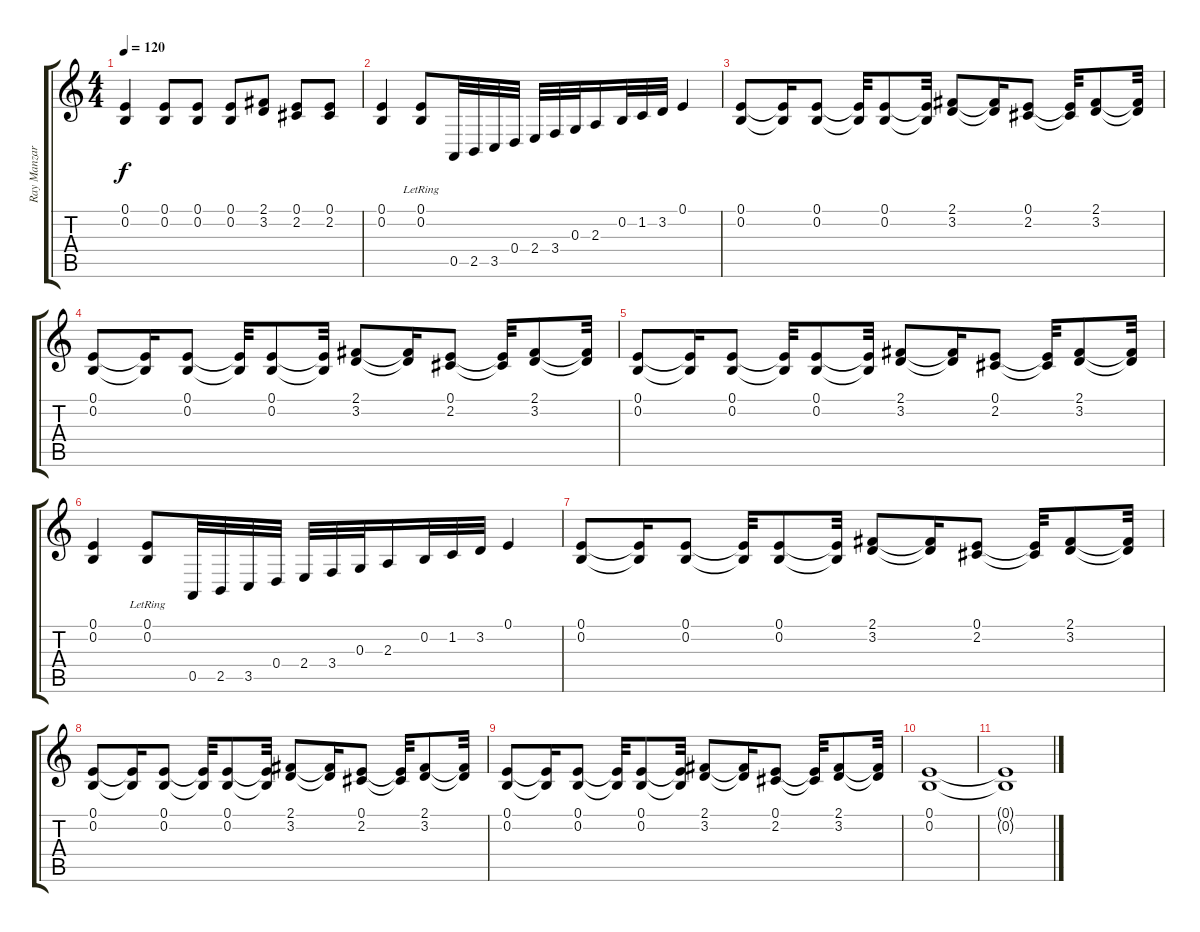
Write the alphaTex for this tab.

\track ("Ray Manzarek" "Ray Manzar") {instrument churchorgan}
\staff {score tabs}
\tuning (E4 B3 G3 D3 A2 E2) {hide}
\ts (4 4)
\tempo 120
\clef g2
\ks c
(0.1 0.2).4{dy f} (0.1 0.2).8 (0.1 0.2).8 (0.1 0.2).8 (2.1 3.2).8 (0.1 2.2).8 (0.1 2.2).8 |
(0.1 0.2).4 (0.1{lr} 0.2{lr}).8 0.5.32 2.5.32 3.5.32 0.4.32 2.4.32 3.4.32 0.3.32 2.3.16 0.2.32 1.2.32 3.2.32 0.1.4 |
(0.1 0.2).8 (0.1{t} 0.2{t}).16 (0.1 0.2).8 (0.1{t} 0.2{t}).32 (0.1 0.2).8 (0.1{t} 0.2{t}).32 (2.1 3.2).8 (2.1{t} 3.2{t}).16 (0.1 2.2).8 (0.1{t} 2.2{t}).32 (2.1 3.2).8 (2.1{t} 3.2{t}).32 |
(0.1 0.2).8 (0.1{t} 0.2{t}).16 (0.1 0.2).8 (0.1{t} 0.2{t}).32 (0.1 0.2).8 (0.1{t} 0.2{t}).32 (2.1 3.2).8 (2.1{t} 3.2{t}).16 (0.1 2.2).8 (0.1{t} 2.2{t}).32 (2.1 3.2).8 (2.1{t} 3.2{t}).32 |
(0.1 0.2).8 (0.1{t} 0.2{t}).16 (0.1 0.2).8 (0.1{t} 0.2{t}).32 (0.1 0.2).8 (0.1{t} 0.2{t}).32 (2.1 3.2).8 (2.1{t} 3.2{t}).16 (0.1 2.2).8 (0.1{t} 2.2{t}).32 (2.1 3.2).8 (2.1{t} 3.2{t}).32 |
(0.1 0.2).4 (0.1{lr} 0.2{lr}).8 0.5.32 2.5.32 3.5.32 0.4.32 2.4.32 3.4.32 0.3.32 2.3.16 0.2.32 1.2.32 3.2.32 0.1.4 |
(0.1 0.2).8 (0.1{t} 0.2{t}).16 (0.1 0.2).8 (0.1{t} 0.2{t}).32 (0.1 0.2).8 (0.1{t} 0.2{t}).32 (2.1 3.2).8 (2.1{t} 3.2{t}).16 (0.1 2.2).8 (0.1{t} 2.2{t}).32 (2.1 3.2).8 (2.1{t} 3.2{t}).32 |
(0.1 0.2).8 (0.1{t} 0.2{t}).16 (0.1 0.2).8 (0.1{t} 0.2{t}).32 (0.1 0.2).8 (0.1{t} 0.2{t}).32 (2.1 3.2).8 (2.1{t} 3.2{t}).16 (0.1 2.2).8 (0.1{t} 2.2{t}).32 (2.1 3.2).8 (2.1{t} 3.2{t}).32 |
(0.1 0.2).8 (0.1{t} 0.2{t}).16 (0.1 0.2).8 (0.1{t} 0.2{t}).32 (0.1 0.2).8 (0.1{t} 0.2{t}).32 (2.1 3.2).8 (2.1{t} 3.2{t}).16 (0.1 2.2).8 (0.1{t} 2.2{t}).32 (2.1 3.2).8 (2.1{t} 3.2{t}).32 |
(0.1 0.2).1{volume 0} |
(0.1{t} 0.2{t}).1
